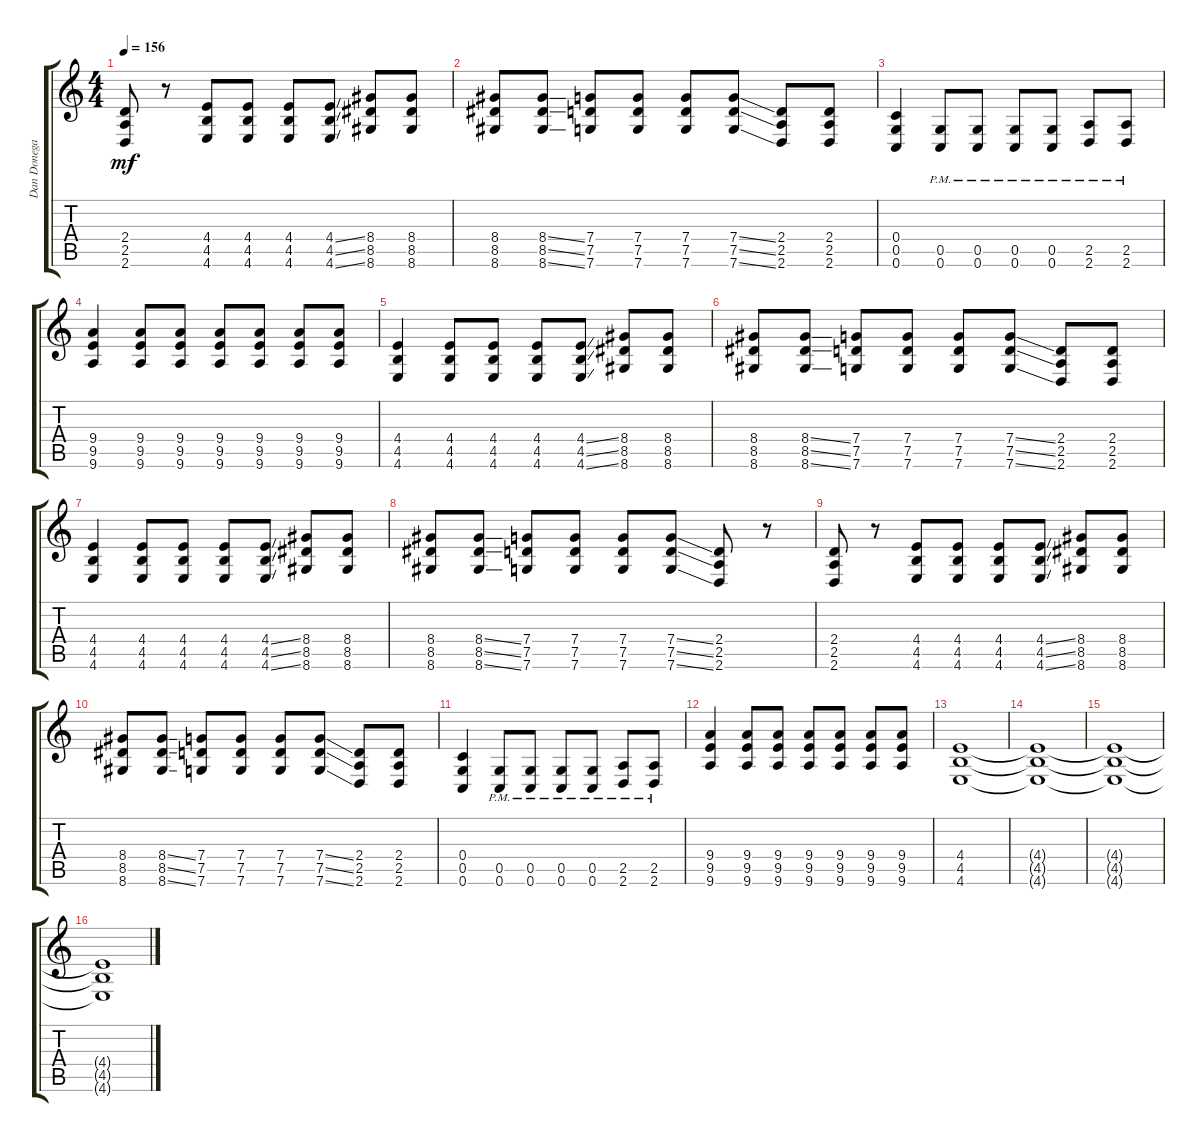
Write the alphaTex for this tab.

\track ("Dan Donegan" "Dan Donega") {instrument distortionguitar}
\staff {score tabs}
\tuning (D4 A3 F3 C3 G2 C2) {hide}
\ts (4 4)
\tempo 156
\clef g2
\ks c
(2.4 2.5 2.6).8{dy mf} r.8 (4.4 4.5 4.6).8 (4.4 4.5 4.6).8 (4.4 4.5 4.6).8 (4.4{ss} 4.5{ss} 4.6{ss}).8 (8.4 8.5 8.6).8 (8.4 8.5 8.6).8 |
(8.4 8.5 8.6).8 (8.4{ss} 8.5{ss} 8.6{ss}).8 (7.4 7.5 7.6).8 (7.4 7.5 7.6).8 (7.4 7.5 7.6).8 (7.4{ss} 7.5{ss} 7.6{ss}).8 (2.4 2.5 2.6).8 (2.4 2.5 2.6).8 |
(0.4 0.5 0.6).4 (0.5{pm} 0.6{pm}).8 (0.5{pm} 0.6{pm}).8 (0.5{pm} 0.6{pm}).8 (0.5{pm} 0.6{pm}).8 (2.5{pm} 2.6{pm}).8 (2.5{pm} 2.6{pm}).8 |
(9.4 9.5 9.6).4 (9.4 9.5 9.6).8 (9.4 9.5 9.6).8 (9.4 9.5 9.6).8 (9.4 9.5 9.6).8 (9.4 9.5 9.6).8 (9.4 9.5 9.6).8 |
(4.4 4.5 4.6).4 (4.4 4.5 4.6).8 (4.4 4.5 4.6).8 (4.4 4.5 4.6).8 (4.4{ss} 4.5{ss} 4.6{ss}).8 (8.4 8.5 8.6).8 (8.4 8.5 8.6).8 |
(8.4 8.5 8.6).8 (8.4{ss} 8.5{ss} 8.6{ss}).8 (7.4 7.5 7.6).8 (7.4 7.5 7.6).8 (7.4 7.5 7.6).8 (7.4{ss} 7.5{ss} 7.6{ss}).8 (2.4 2.5 2.6).8 (2.4 2.5 2.6).8 |
(4.4 4.5 4.6).4 (4.4 4.5 4.6).8 (4.4 4.5 4.6).8 (4.4 4.5 4.6).8 (4.4{ss} 4.5{ss} 4.6{ss}).8 (8.4 8.5 8.6).8 (8.4 8.5 8.6).8 |
(8.4 8.5 8.6).8 (8.4{ss} 8.5{ss} 8.6{ss}).8 (7.4 7.5 7.6).8 (7.4 7.5 7.6).8 (7.4 7.5 7.6).8 (7.4{ss} 7.5{ss} 7.6{ss}).8 (2.4 2.5 2.6).8 r.8 |
(2.4 2.5 2.6).8 r.8 (4.4 4.5 4.6).8 (4.4 4.5 4.6).8 (4.4 4.5 4.6).8 (4.4{ss} 4.5{ss} 4.6{ss}).8 (8.4 8.5 8.6).8 (8.4 8.5 8.6).8 |
(8.4 8.5 8.6).8 (8.4{ss} 8.5{ss} 8.6{ss}).8 (7.4 7.5 7.6).8 (7.4 7.5 7.6).8 (7.4 7.5 7.6).8 (7.4{ss} 7.5{ss} 7.6{ss}).8 (2.4 2.5 2.6).8 (2.4 2.5 2.6).8 |
(0.4 0.5 0.6).4 (0.5{pm} 0.6{pm}).8 (0.5{pm} 0.6{pm}).8 (0.5{pm} 0.6{pm}).8 (0.5{pm} 0.6{pm}).8 (2.5{pm} 2.6{pm}).8 (2.5{pm} 2.6{pm}).8 |
(9.4 9.5 9.6).4 (9.4 9.5 9.6).8 (9.4 9.5 9.6).8 (9.4 9.5 9.6).8 (9.4 9.5 9.6).8 (9.4 9.5 9.6).8 (9.4 9.5 9.6).8 |
(4.4 4.5 4.6).1 |
(4.4{t} 4.5{t} 4.6{t}).1 |
(4.4{t} 4.5{t} 4.6{t}).1 |
(4.4{t} 4.5{t} 4.6{t}).1
